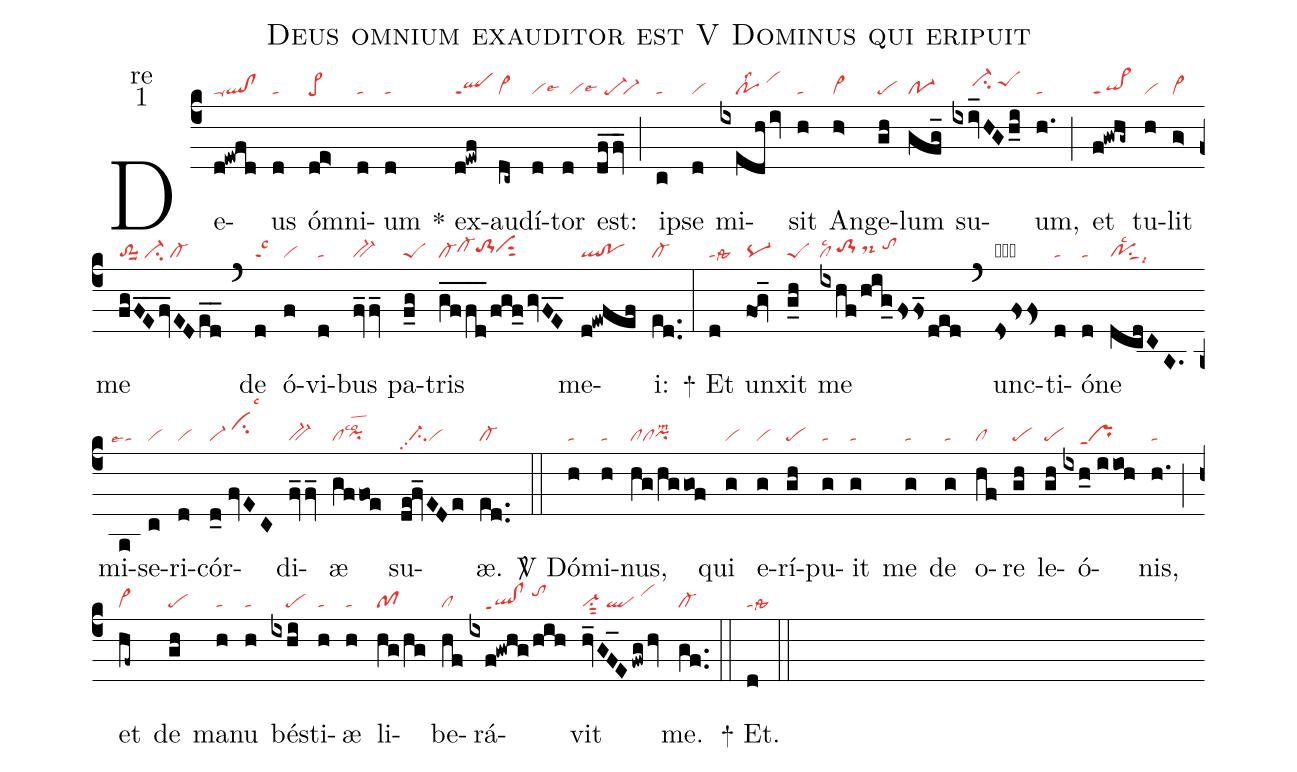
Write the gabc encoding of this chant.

name:Deus omnium exauditor est V Dominus qui eripuit;
office-part:re;
mode:1;
nabc-lines:1;
%%
(c4) De(d!ewfd|ql!clppu1)us(d|ta) óm(de>|pe>)ni(d|ta)um(d|ta) <sp>*</sp> ex(d!ewf|qlppt1)au(dc~|vi>)dí(d|vilse6)tor(d|//vilse6) est:(df_fv_|//pe-`vi-) (;) ip(c|ta)se(d|vi) mi(ixedh/iv|////polss2/vihj)sit(h|ta) An(h>|vi>)ge(gh|pe)lum(gfg_|po-1) su(ixiv_HGh_i|/////ci-hi/peShi)um,(h.|ta) (;) et(f!gwhg~|qi>ppt1) tu(h|vi)lit(g>|vi>) me(fgFE__fv_EDed__|to-1suu1/ci-/cl-) (`) de(d|talsc3) ó(f|vi)vi(d|ta)bus(fv_fv_|bv-) pa(f_g|peS)tris(gf__/fd__/fgf_gvFE__|cl-cl-hhto-1hhvihhsut2) me(d!ewfef|ql!po)i:(ed..|cl-) (:)

<sp>+</sp> Et(d|talssta3) un(fog_|pq-)xit(g_h|peS) me(ixhf/hig_/fsfs_ded|cllsc2/to-1hh/ds-hh/tohi) (`) unc(dsfsfs>|tsM>lss3)ti(d|ta)ó(d|ta)ne(dcdCA.|posu1sut1lsc2lsi9) mi(a|``talse4)se(c|vi)ri(d|vi)cór(d_0//fvEC|vi-/cihjlsc3)di(fv_fv_|bv-)æ(gf/foe|clpihglsco2) su(de!fv_EDe|//ci-pp2vi)æ.(ed..|cl-) (::)

<sp>V/</sp> Dó(h|ta)mi(h|ta)nus,(hg/hg/gof|clclpihglsm2) qui(g|vi) e(g|vi)rí(gh|pe)pu(g|ta)it(g|ta) me(g|ta) de(g|ta) o(hf|cl)re(gh|pe) le(gh|pe)ó(ixh_0//iioh|////prppt1)nis,(h.|ta) (;) et(hf~|vi>) de(gh|pe) ma(h|ta)nu(h|ta) bés(ixhi|////pe)ti(h|ta)æ(h|ta) li(hg/hg|pf)be(hf|cl)rá(ixf!gwhg/hih|////qlhe!clheppt1/tohj)vit(hv_GF_E/fwg/hv|vi-su1sut2/ql/vihj) me.(gf..|cl-) (::)

<sp>+</sp> Et.(d|talssta3) (::)
